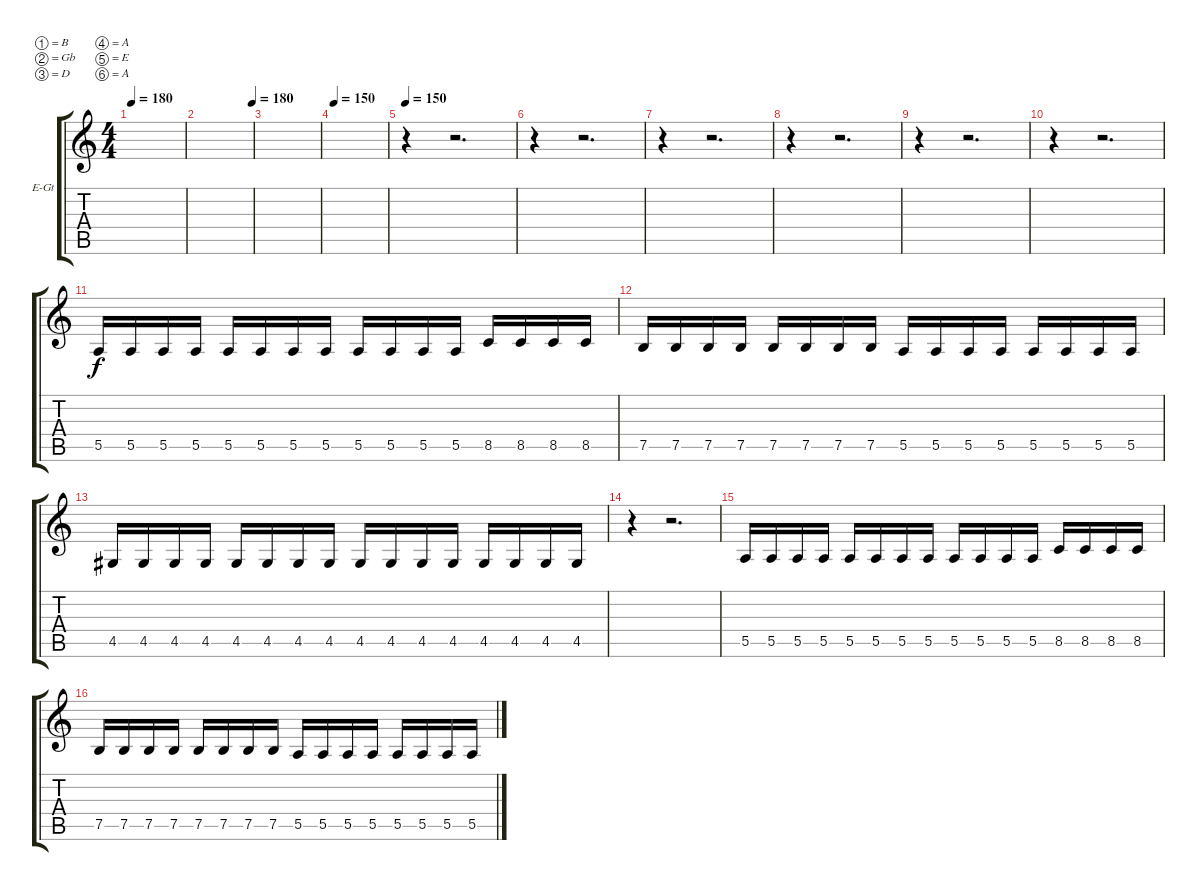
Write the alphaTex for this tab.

\bracketExtendMode groupsimilarinstruments
\firstSystemTrackNameOrientation horizontal
\otherSystemsTrackNameOrientation horizontal
\track ("Add Git 1" "E-Gt") {instrument distortionguitar}
\staff {score tabs}
\tuning (B3 Gb3 D3 A2 E2 A1)
\ts (4 4)
\tempo 180
\clef g2
\ks c
|
\tempo (180 1)
|
|
\tempo (150 0.0125)
|
\tempo 150
r.4 r.2{d} |
r.4 r.2{d} |
r.4 r.2{d} |
r.4 r.2{d} |
r.4 r.2{d} |
r.4 r.2{d} |
5.5.16 5.5.16 5.5.16 5.5.16 5.5.16 5.5.16 5.5.16 5.5.16 5.5.16 5.5.16 5.5.16 5.5.16 8.5.16 8.5.16 8.5.16 8.5.16 |
7.5.16 7.5.16 7.5.16 7.5.16 7.5.16 7.5.16 7.5.16 7.5.16 5.5.16 5.5.16 5.5.16 5.5.16 5.5.16 5.5.16 5.5.16 5.5.16 |
4.5.16 4.5.16 4.5.16 4.5.16 4.5.16 4.5.16 4.5.16 4.5.16 4.5.16 4.5.16 4.5.16 4.5.16 4.5.16 4.5.16 4.5.16 4.5.16 |
r.4 r.2{d} |
5.5.16 5.5.16 5.5.16 5.5.16 5.5.16 5.5.16 5.5.16 5.5.16 5.5.16 5.5.16 5.5.16 5.5.16 8.5.16 8.5.16 8.5.16 8.5.16 |
7.5.16 7.5.16 7.5.16 7.5.16 7.5.16 7.5.16 7.5.16 7.5.16 5.5.16 5.5.16 5.5.16 5.5.16 5.5.16 5.5.16 5.5.16 5.5.16
